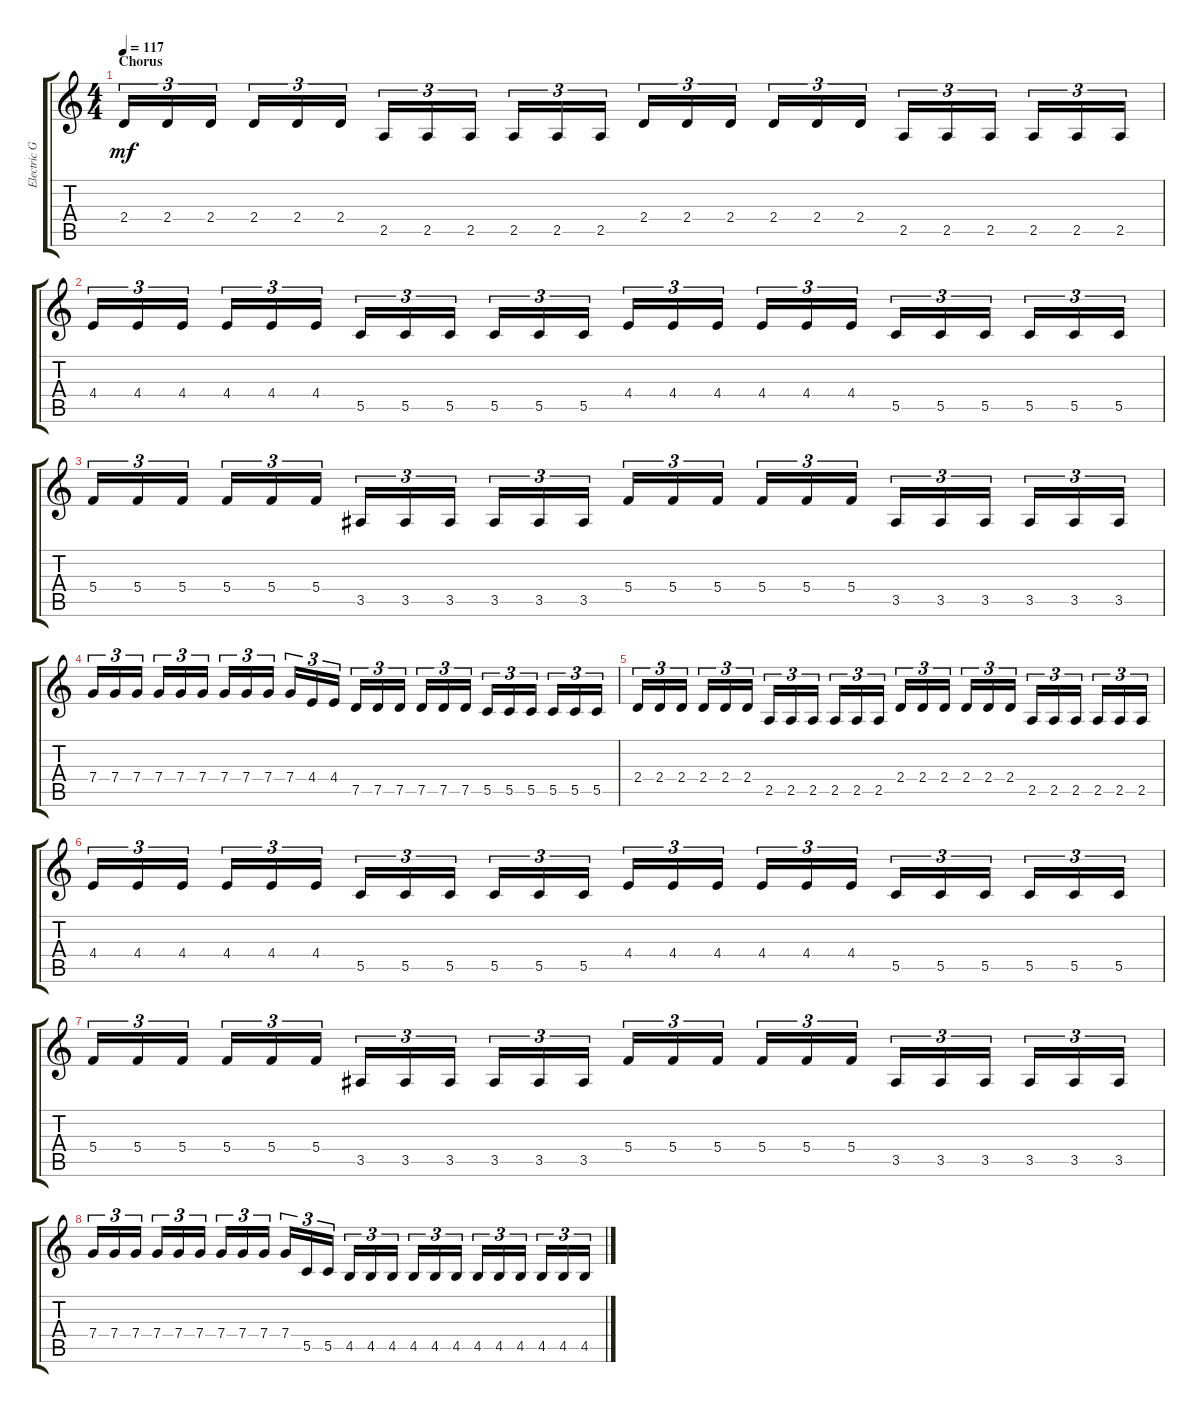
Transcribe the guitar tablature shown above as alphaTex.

\track ("Electric Guitar 1" "Electric G") {instrument distortionguitar}
\staff {score tabs}
\tuning (D4 A3 F3 C3 G2 D2) {hide}
\ts (4 4)
\section ("" "Chorus")
\tempo 117
\clef g2
\ks c
2.4.16{tu (3 2) dy mf} 2.4.16{tu (3 2)} 2.4.16{tu (3 2)} 2.4.16{tu (3 2)} 2.4.16{tu (3 2)} 2.4.16{tu (3 2)} 2.5.16{tu (3 2)} 2.5.16{tu (3 2)} 2.5.16{tu (3 2)} 2.5.16{tu (3 2)} 2.5.16{tu (3 2)} 2.5.16{tu (3 2)} 2.4.16{tu (3 2)} 2.4.16{tu (3 2)} 2.4.16{tu (3 2)} 2.4.16{tu (3 2)} 2.4.16{tu (3 2)} 2.4.16{tu (3 2)} 2.5.16{tu (3 2)} 2.5.16{tu (3 2)} 2.5.16{tu (3 2)} 2.5.16{tu (3 2)} 2.5.16{tu (3 2)} 2.5.16{tu (3 2)} |
4.4.16{tu (3 2)} 4.4.16{tu (3 2)} 4.4.16{tu (3 2)} 4.4.16{tu (3 2)} 4.4.16{tu (3 2)} 4.4.16{tu (3 2)} 5.5.16{tu (3 2)} 5.5.16{tu (3 2)} 5.5.16{tu (3 2)} 5.5.16{tu (3 2)} 5.5.16{tu (3 2)} 5.5.16{tu (3 2)} 4.4.16{tu (3 2)} 4.4.16{tu (3 2)} 4.4.16{tu (3 2)} 4.4.16{tu (3 2)} 4.4.16{tu (3 2)} 4.4.16{tu (3 2)} 5.5.16{tu (3 2)} 5.5.16{tu (3 2)} 5.5.16{tu (3 2)} 5.5.16{tu (3 2)} 5.5.16{tu (3 2)} 5.5.16{tu (3 2)} |
5.4.16{tu (3 2)} 5.4.16{tu (3 2)} 5.4.16{tu (3 2)} 5.4.16{tu (3 2)} 5.4.16{tu (3 2)} 5.4.16{tu (3 2)} 3.5.16{tu (3 2)} 3.5.16{tu (3 2)} 3.5.16{tu (3 2)} 3.5.16{tu (3 2)} 3.5.16{tu (3 2)} 3.5.16{tu (3 2)} 5.4.16{tu (3 2)} 5.4.16{tu (3 2)} 5.4.16{tu (3 2)} 5.4.16{tu (3 2)} 5.4.16{tu (3 2)} 5.4.16{tu (3 2)} 3.5.16{tu (3 2)} 3.5.16{tu (3 2)} 3.5.16{tu (3 2)} 3.5.16{tu (3 2)} 3.5.16{tu (3 2)} 3.5.16{tu (3 2)} |
7.4.16{tu (3 2)} 7.4.16{tu (3 2)} 7.4.16{tu (3 2)} 7.4.16{tu (3 2)} 7.4.16{tu (3 2)} 7.4.16{tu (3 2)} 7.4.16{tu (3 2)} 7.4.16{tu (3 2)} 7.4.16{tu (3 2)} 7.4.16{tu (3 2)} 4.4.16{tu (3 2)} 4.4.16{tu (3 2)} 7.5.16{tu (3 2)} 7.5.16{tu (3 2)} 7.5.16{tu (3 2)} 7.5.16{tu (3 2)} 7.5.16{tu (3 2)} 7.5.16{tu (3 2)} 5.5.16{tu (3 2)} 5.5.16{tu (3 2)} 5.5.16{tu (3 2)} 5.5.16{tu (3 2)} 5.5.16{tu (3 2)} 5.5.16{tu (3 2)} |
2.4.16{tu (3 2)} 2.4.16{tu (3 2)} 2.4.16{tu (3 2)} 2.4.16{tu (3 2)} 2.4.16{tu (3 2)} 2.4.16{tu (3 2)} 2.5.16{tu (3 2)} 2.5.16{tu (3 2)} 2.5.16{tu (3 2)} 2.5.16{tu (3 2)} 2.5.16{tu (3 2)} 2.5.16{tu (3 2)} 2.4.16{tu (3 2)} 2.4.16{tu (3 2)} 2.4.16{tu (3 2)} 2.4.16{tu (3 2)} 2.4.16{tu (3 2)} 2.4.16{tu (3 2)} 2.5.16{tu (3 2)} 2.5.16{tu (3 2)} 2.5.16{tu (3 2)} 2.5.16{tu (3 2)} 2.5.16{tu (3 2)} 2.5.16{tu (3 2)} |
4.4.16{tu (3 2)} 4.4.16{tu (3 2)} 4.4.16{tu (3 2)} 4.4.16{tu (3 2)} 4.4.16{tu (3 2)} 4.4.16{tu (3 2)} 5.5.16{tu (3 2)} 5.5.16{tu (3 2)} 5.5.16{tu (3 2)} 5.5.16{tu (3 2)} 5.5.16{tu (3 2)} 5.5.16{tu (3 2)} 4.4.16{tu (3 2)} 4.4.16{tu (3 2)} 4.4.16{tu (3 2)} 4.4.16{tu (3 2)} 4.4.16{tu (3 2)} 4.4.16{tu (3 2)} 5.5.16{tu (3 2)} 5.5.16{tu (3 2)} 5.5.16{tu (3 2)} 5.5.16{tu (3 2)} 5.5.16{tu (3 2)} 5.5.16{tu (3 2)} |
5.4.16{tu (3 2)} 5.4.16{tu (3 2)} 5.4.16{tu (3 2)} 5.4.16{tu (3 2)} 5.4.16{tu (3 2)} 5.4.16{tu (3 2)} 3.5.16{tu (3 2)} 3.5.16{tu (3 2)} 3.5.16{tu (3 2)} 3.5.16{tu (3 2)} 3.5.16{tu (3 2)} 3.5.16{tu (3 2)} 5.4.16{tu (3 2)} 5.4.16{tu (3 2)} 5.4.16{tu (3 2)} 5.4.16{tu (3 2)} 5.4.16{tu (3 2)} 5.4.16{tu (3 2)} 3.5.16{tu (3 2)} 3.5.16{tu (3 2)} 3.5.16{tu (3 2)} 3.5.16{tu (3 2)} 3.5.16{tu (3 2)} 3.5.16{tu (3 2)} |
7.4.16{tu (3 2)} 7.4.16{tu (3 2)} 7.4.16{tu (3 2)} 7.4.16{tu (3 2)} 7.4.16{tu (3 2)} 7.4.16{tu (3 2)} 7.4.16{tu (3 2)} 7.4.16{tu (3 2)} 7.4.16{tu (3 2)} 7.4.16{tu (3 2)} 5.5.16{tu (3 2)} 5.5.16{tu (3 2)} 4.5.16{tu (3 2)} 4.5.16{tu (3 2)} 4.5.16{tu (3 2)} 4.5.16{tu (3 2)} 4.5.16{tu (3 2)} 4.5.16{tu (3 2)} 4.5.16{tu (3 2)} 4.5.16{tu (3 2)} 4.5.16{tu (3 2)} 4.5.16{tu (3 2)} 4.5.16{tu (3 2)} 4.5.16{tu (3 2)}
